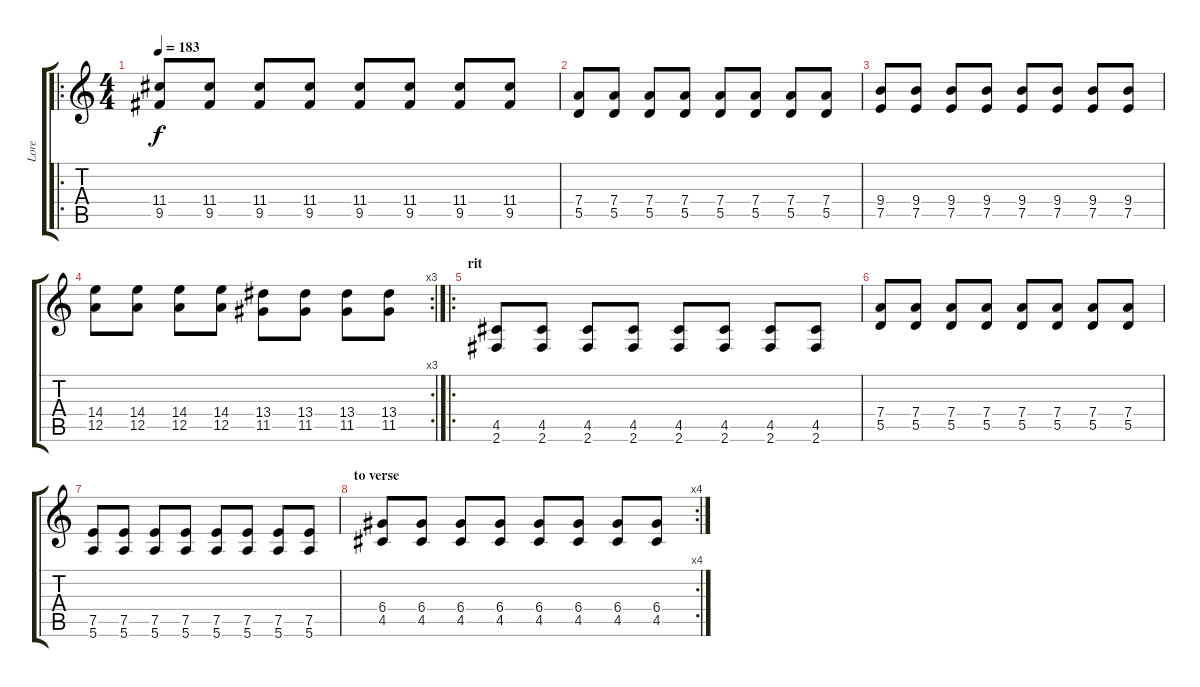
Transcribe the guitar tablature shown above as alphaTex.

\track ("Lore" "Lore") {instrument distortionguitar}
\staff {score tabs}
\tuning (E4 B3 G3 D3 A2 E2) {hide}
\ro
\ts (4 4)
\tempo 183
\clef g2
\ks c
(11.4 9.5).8{dy f} (11.4 9.5).8 (11.4 9.5).8 (11.4 9.5).8 (11.4 9.5).8 (11.4 9.5).8 (11.4 9.5).8 (11.4 9.5).8 |
(7.4 5.5).8 (7.4 5.5).8 (7.4 5.5).8 (7.4 5.5).8 (7.4 5.5).8 (7.4 5.5).8 (7.4 5.5).8 (7.4 5.5).8 |
(9.4 7.5).8 (9.4 7.5).8 (9.4 7.5).8 (9.4 7.5).8 (9.4 7.5).8 (9.4 7.5).8 (9.4 7.5).8 (9.4 7.5).8 |
\rc 3
(14.4 12.5).8 (14.4 12.5).8 (14.4 12.5).8 (14.4 12.5).8 (13.4 11.5).8 (13.4 11.5).8 (13.4 11.5).8 (13.4 11.5).8 |
\ro
\section ("" "rit")
(4.5 2.6).8 (4.5 2.6).8 (4.5 2.6).8 (4.5 2.6).8 (4.5 2.6).8 (4.5 2.6).8 (4.5 2.6).8 (4.5 2.6).8 |
(7.4 5.5).8 (7.4 5.5).8 (7.4 5.5).8 (7.4 5.5).8 (7.4 5.5).8 (7.4 5.5).8 (7.4 5.5).8 (7.4 5.5).8 |
(7.5 5.6).8 (7.5 5.6).8 (7.5 5.6).8 (7.5 5.6).8 (7.5 5.6).8 (7.5 5.6).8 (7.5 5.6).8 (7.5 5.6).8 |
\rc 4
\section ("" "to verse ")
(6.4 4.5).8 (6.4 4.5).8 (6.4 4.5).8 (6.4 4.5).8 (6.4 4.5).8 (6.4 4.5).8 (6.4 4.5).8 (6.4 4.5).8
